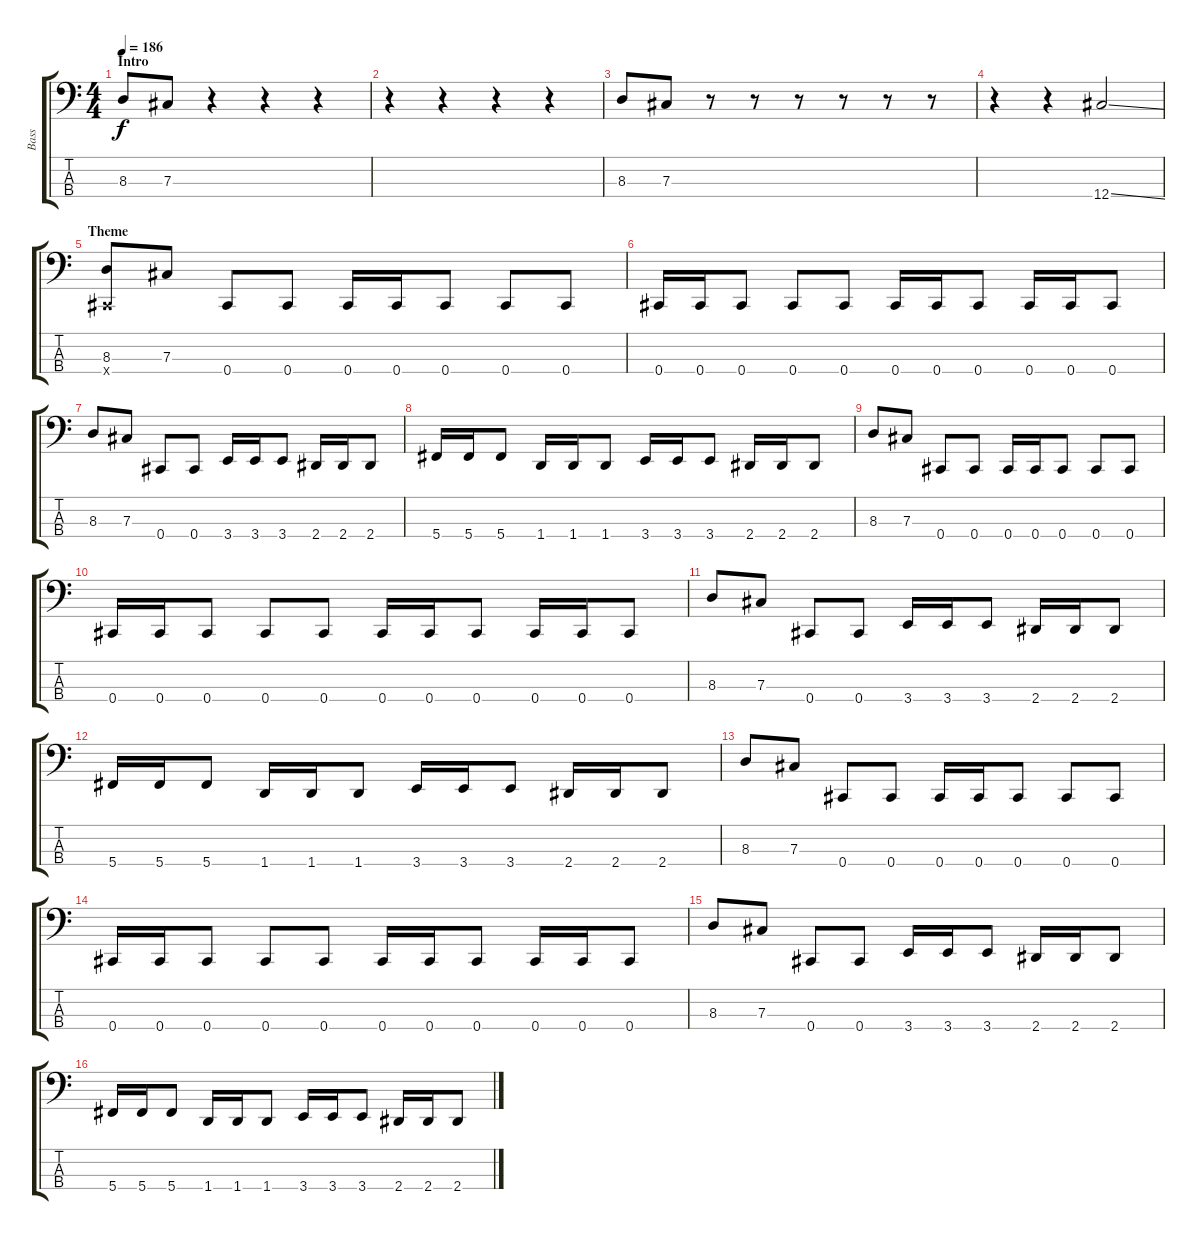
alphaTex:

\track ("Bass" "Bass") {instrument electricbasspick}
\staff {score tabs}
\tuning (E2 B1 Gb1 Db1) {hide}
\ts (4 4)
\section ("" "Intro")
\tempo 186
\clef f4
\ks c
8.3.8{dy f instrument electricbasspick} 7.3.8 r.4 r.4 r.4 |
r.4 r.4 r.4 r.4 |
8.3.8 7.3.8 r.8 r.8 r.8 r.8 r.8 r.8 |
r.4 r.4 12.4{ss}.2 |
\section ("" "Theme")
(8.3 0.4{x}).8 7.3.8 0.4.8 0.4.8 0.4.16 0.4.16 0.4.8 0.4.8 0.4.8 |
0.4.16 0.4.16 0.4.8 0.4.8 0.4.8 0.4.16 0.4.16 0.4.8 0.4.16 0.4.16 0.4.8 |
8.3.8 7.3.8 0.4.8 0.4.8 3.4.16 3.4.16 3.4.8 2.4.16 2.4.16 2.4.8 |
5.4.16 5.4.16 5.4.8 1.4.16 1.4.16 1.4.8 3.4.16 3.4.16 3.4.8 2.4.16 2.4.16 2.4.8 |
8.3.8 7.3.8 0.4.8 0.4.8 0.4.16 0.4.16 0.4.8 0.4.8 0.4.8 |
0.4.16 0.4.16 0.4.8 0.4.8 0.4.8 0.4.16 0.4.16 0.4.8 0.4.16 0.4.16 0.4.8 |
8.3.8 7.3.8 0.4.8 0.4.8 3.4.16 3.4.16 3.4.8 2.4.16 2.4.16 2.4.8 |
5.4.16 5.4.16 5.4.8 1.4.16 1.4.16 1.4.8 3.4.16 3.4.16 3.4.8 2.4.16 2.4.16 2.4.8 |
8.3.8 7.3.8 0.4.8 0.4.8 0.4.16 0.4.16 0.4.8 0.4.8 0.4.8 |
0.4.16 0.4.16 0.4.8 0.4.8 0.4.8 0.4.16 0.4.16 0.4.8 0.4.16 0.4.16 0.4.8 |
8.3.8 7.3.8 0.4.8 0.4.8 3.4.16 3.4.16 3.4.8 2.4.16 2.4.16 2.4.8 |
5.4.16 5.4.16 5.4.8 1.4.16 1.4.16 1.4.8 3.4.16 3.4.16 3.4.8 2.4.16 2.4.16 2.4.8
